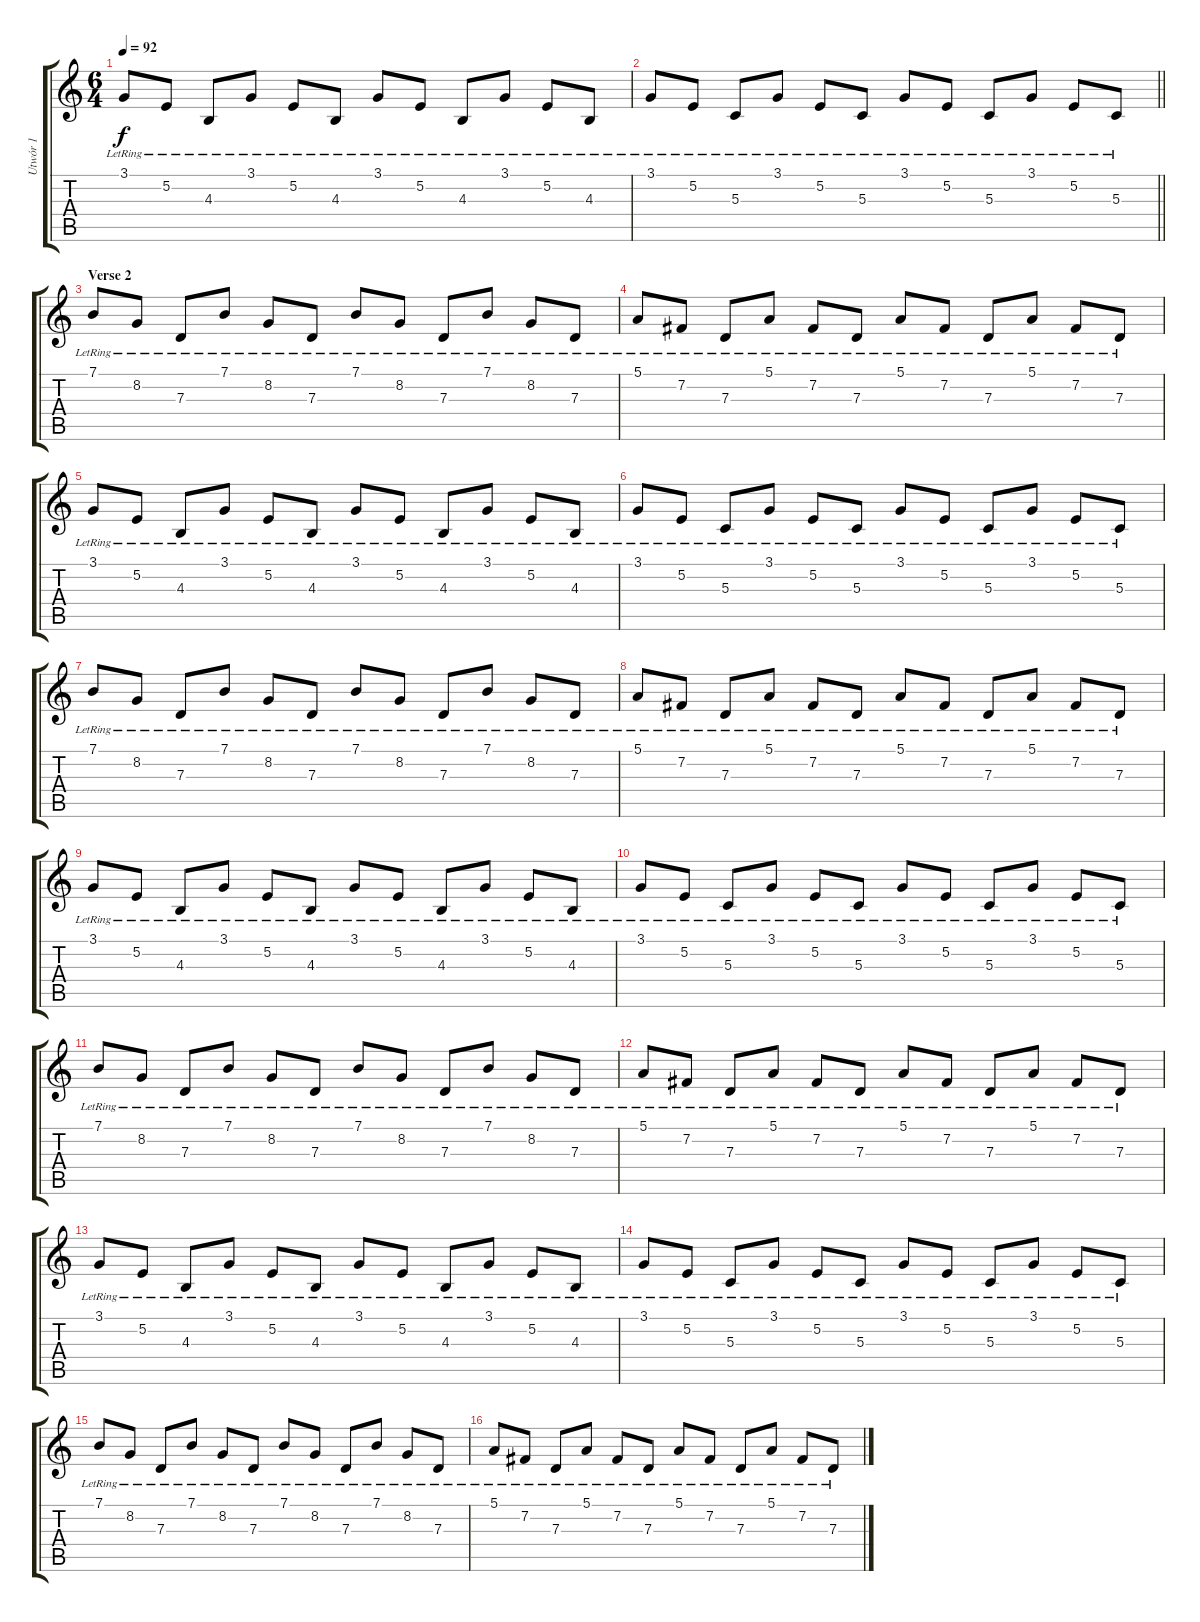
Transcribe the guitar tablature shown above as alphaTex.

\track ("Utwór 1" "Utwór 1") {instrument electricpiano1}
\staff {score tabs}
\tuning (E4 B3 G3 D3 A2 E2) {hide}
\ts (6 4)
\tempo 92
\clef g2
\ks c
3.1{lr}.8{dy f} 5.2{lr}.8 4.3{lr}.8 3.1{lr}.8 5.2{lr}.8 4.3{lr}.8 3.1{lr}.8 5.2{lr}.8 4.3{lr}.8 3.1{lr}.8 5.2{lr}.8 4.3{lr}.8 |
\barLineRight lightlight
3.1{lr}.8 5.2{lr}.8 5.3{lr}.8 3.1{lr}.8 5.2{lr}.8 5.3{lr}.8 3.1{lr}.8 5.2{lr}.8 5.3{lr}.8 3.1{lr}.8 5.2{lr}.8 5.3{lr}.8 |
\section ("" "Verse 2")
7.1{lr}.8 8.2{lr}.8 7.3{lr}.8 7.1{lr}.8 8.2{lr}.8 7.3{lr}.8 7.1{lr}.8 8.2{lr}.8 7.3{lr}.8 7.1{lr}.8 8.2{lr}.8 7.3{lr}.8 |
5.1{lr}.8 7.2{lr}.8 7.3{lr}.8 5.1{lr}.8 7.2{lr}.8 7.3{lr}.8 5.1{lr}.8 7.2{lr}.8 7.3{lr}.8 5.1{lr}.8 7.2{lr}.8 7.3{lr}.8 |
3.1{lr}.8 5.2{lr}.8 4.3{lr}.8 3.1{lr}.8 5.2{lr}.8 4.3{lr}.8 3.1{lr}.8 5.2{lr}.8 4.3{lr}.8 3.1{lr}.8 5.2{lr}.8 4.3{lr}.8 |
3.1{lr}.8 5.2{lr}.8 5.3{lr}.8 3.1{lr}.8 5.2{lr}.8 5.3{lr}.8 3.1{lr}.8 5.2{lr}.8 5.3{lr}.8 3.1{lr}.8 5.2{lr}.8 5.3{lr}.8 |
7.1{lr}.8 8.2{lr}.8 7.3{lr}.8 7.1{lr}.8 8.2{lr}.8 7.3{lr}.8 7.1{lr}.8 8.2{lr}.8 7.3{lr}.8 7.1{lr}.8 8.2{lr}.8 7.3{lr}.8 |
5.1{lr}.8 7.2{lr}.8 7.3{lr}.8 5.1{lr}.8 7.2{lr}.8 7.3{lr}.8 5.1{lr}.8 7.2{lr}.8 7.3{lr}.8 5.1{lr}.8 7.2{lr}.8 7.3{lr}.8 |
3.1{lr}.8 5.2{lr}.8 4.3{lr}.8 3.1{lr}.8 5.2{lr}.8 4.3{lr}.8 3.1{lr}.8 5.2{lr}.8 4.3{lr}.8 3.1{lr}.8 5.2{lr}.8 4.3{lr}.8 |
3.1{lr}.8 5.2{lr}.8 5.3{lr}.8 3.1{lr}.8 5.2{lr}.8 5.3{lr}.8 3.1{lr}.8 5.2{lr}.8 5.3{lr}.8 3.1{lr}.8 5.2{lr}.8 5.3{lr}.8 |
7.1{lr}.8 8.2{lr}.8 7.3{lr}.8 7.1{lr}.8 8.2{lr}.8 7.3{lr}.8 7.1{lr}.8 8.2{lr}.8 7.3{lr}.8 7.1{lr}.8 8.2{lr}.8 7.3{lr}.8 |
5.1{lr}.8 7.2{lr}.8 7.3{lr}.8 5.1{lr}.8 7.2{lr}.8 7.3{lr}.8 5.1{lr}.8 7.2{lr}.8 7.3{lr}.8 5.1{lr}.8 7.2{lr}.8 7.3{lr}.8 |
3.1{lr}.8 5.2{lr}.8 4.3{lr}.8 3.1{lr}.8 5.2{lr}.8 4.3{lr}.8 3.1{lr}.8 5.2{lr}.8 4.3{lr}.8 3.1{lr}.8 5.2{lr}.8 4.3{lr}.8 |
3.1{lr}.8 5.2{lr}.8 5.3{lr}.8 3.1{lr}.8 5.2{lr}.8 5.3{lr}.8 3.1{lr}.8 5.2{lr}.8 5.3{lr}.8 3.1{lr}.8 5.2{lr}.8 5.3{lr}.8 |
7.1{lr}.8 8.2{lr}.8 7.3{lr}.8 7.1{lr}.8 8.2{lr}.8 7.3{lr}.8 7.1{lr}.8 8.2{lr}.8 7.3{lr}.8 7.1{lr}.8 8.2{lr}.8 7.3{lr}.8 |
5.1{lr}.8 7.2{lr}.8 7.3{lr}.8 5.1{lr}.8 7.2{lr}.8 7.3{lr}.8 5.1{lr}.8 7.2{lr}.8 7.3{lr}.8 5.1{lr}.8 7.2{lr}.8 7.3{lr}.8
